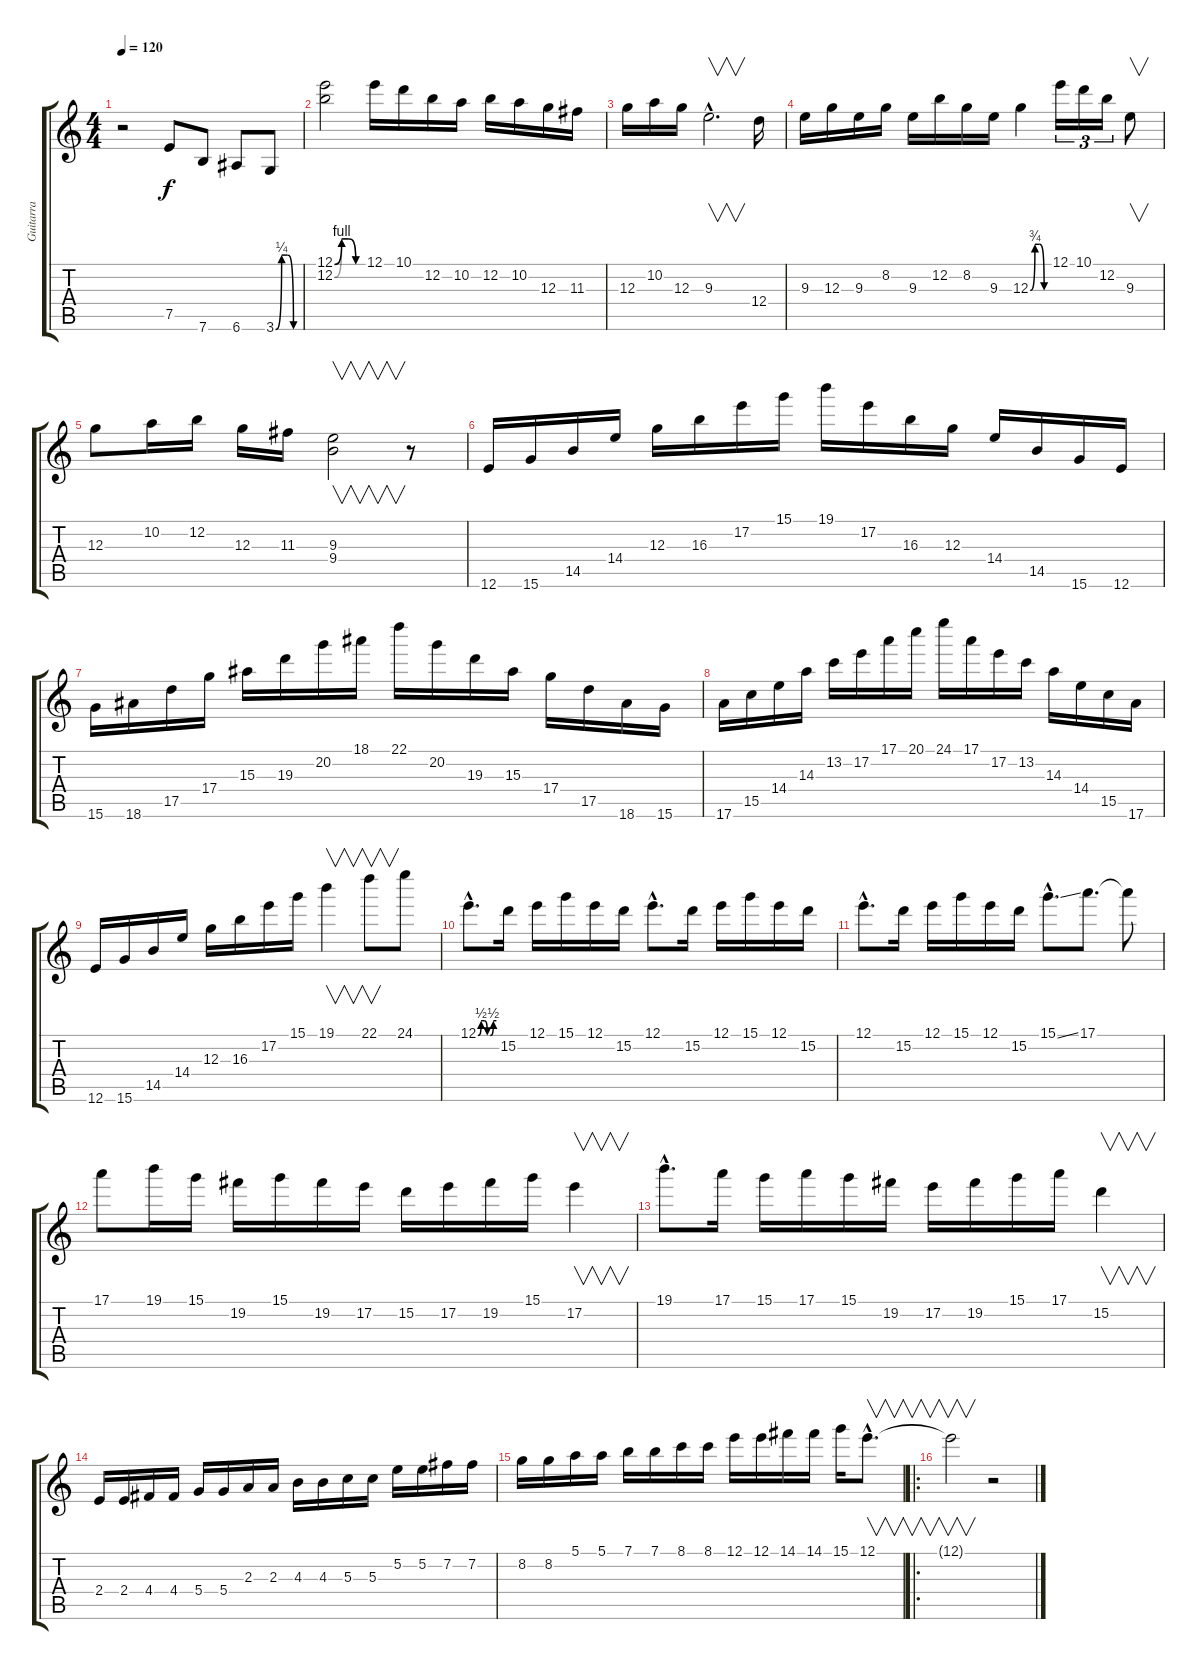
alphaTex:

\track ("Guitarra  (Lead)" "Guitarra  ") {instrument distortionguitar}
\staff {score tabs}
\tuning (E4 B3 G3 D3 A2 E2) {hide}
\ts (4 4)
\tempo 120
\clef g2
\ks c
r.2{dy f} 7.5.8 7.6.8 6.6.8 3.6{be (custom 0 0 15 1 30 1 45 0 60 0)}.8 |
(12.1{be (custom 0 0 15 4 30 4 45 0 60 0)} 12.2{be (custom 0 0 15 4 30 4 45 0 60 0)}).2 12.1.16 10.1.16 12.2.16 10.2.16 12.2.16 10.2.16 12.3.16 11.3.16 |
12.3.16 10.2.16 12.3.16 9.3{hac}.2{v d} 12.4.16 |
9.3.16 12.3.16 9.3.16 8.2.16 9.3.16 12.2.16 8.2.16 9.3.16 12.3{be (custom 0 0 15 3 30 3 45 0 60 0)}.4 12.1.16{tu (3 2)} 10.1.16{tu (3 2)} 12.2.16{tu (3 2)} 9.3.8{v} |
12.3.8 10.2.16 12.2.16 12.3.16 11.3.16 (9.3 9.4).2{v} r.8 |
12.6.16 15.6.16 14.5.16 14.4.16 12.3.16 16.3.16 17.2.16 15.1.16 19.1.16 17.2.16 16.3.16 12.3.16 14.4.16 14.5.16 15.6.16 12.6.16 |
15.6.16 18.6.16 17.5.16 17.4.16 15.3.16 19.3.16 20.2.16 18.1.16 22.1.16 20.2.16 19.3.16 15.3.16 17.4.16 17.5.16 18.6.16 15.6.16 |
17.6.16 15.5.16 14.4.16 14.3.16 13.2.16 17.2.16 17.1.16 20.1.16 24.1.16 17.1.16 17.2.16 13.2.16 14.3.16 14.4.16 15.5.16 17.6.16 |
12.6.16 15.6.16 14.5.16 14.4.16 12.3.16 16.3.16 17.2.16 15.1.16 19.1.4{v} 22.1.8{v} 24.1.8 |
12.1{be (custom 0 0 10 2 20 2 30 0 40 0 50 2 60 2) hac}.8{d} 15.2.16 12.1.16 15.1.16 12.1.16 15.2.16 12.1{hac}.8{d} 15.2.16 12.1.16 15.1.16 12.1.16 15.2.16 |
12.1{hac}.8{d} 15.2.16 12.1.16 15.1.16 12.1.16 15.2.16 15.1{ss hac}.8{d} 17.1.8{d} 17.1{t}.8 |
17.1.8 19.1.16 15.1.16 19.2.16 15.1.16 19.2.16 17.2.16 15.2.16 17.2.16 19.2.16 15.1.16 17.2.4{v} |
19.1{hac}.8{d} 17.1.16 15.1.16 17.1.16 15.1.16 19.2.16 17.2.16 19.2.16 15.1.16 17.1.16 15.2.4{v} |
2.4.16 2.4.16 4.4.16 4.4.16 5.4.16 5.4.16 2.3.16 2.3.16 4.3.16 4.3.16 5.3.16 5.3.16 5.2.16 5.2.16 7.2.16 7.2.16 |
8.2.16 8.2.16 5.1.16 5.1.16 7.1.16 7.1.16 8.1.16 8.1.16 12.1.16 12.1.16 14.1.16 14.1.16 15.1.16 12.1{hac}.8{v d} |
\ro
12.1{t}.2{v} r.2
